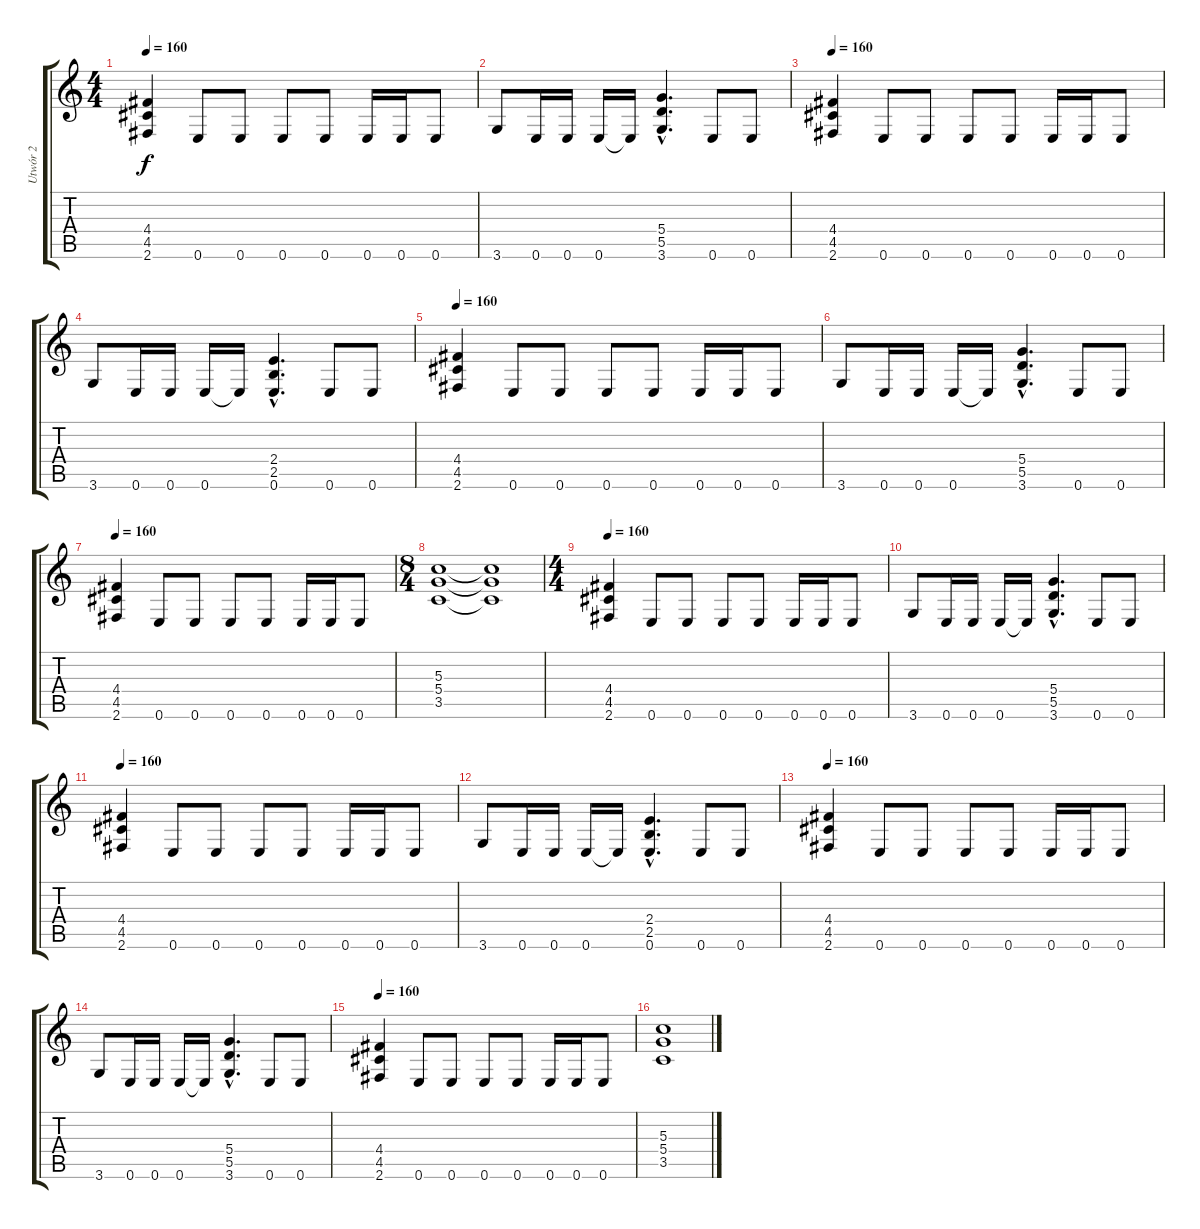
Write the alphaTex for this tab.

\track ("Utwór 2" "Utwór 2") {instrument distortionguitar}
\staff {score tabs}
\tuning (E4 B3 G3 D3 A2 E2) {hide}
\ts (4 4)
\tempo 160
\clef g2
\ks c
(4.4 4.5 2.6).4{dy f} 0.6.8 0.6.8 0.6.8 0.6.8 0.6.16 0.6.16 0.6.8 |
3.6.8 0.6.16 0.6.16 0.6.16 0.6{t}.16 (5.4{hac} 5.5{hac} 3.6{hac}).4{d} 0.6.8 0.6.8 |
\tempo 160
(4.4 4.5 2.6).4 0.6.8 0.6.8 0.6.8 0.6.8 0.6.16 0.6.16 0.6.8 |
3.6.8 0.6.16 0.6.16 0.6.16 0.6{t}.16 (2.4{hac} 2.5{hac} 0.6{hac}).4{d} 0.6.8 0.6.8 |
\tempo 160
(4.4 4.5 2.6).4 0.6.8 0.6.8 0.6.8 0.6.8 0.6.16 0.6.16 0.6.8 |
3.6.8 0.6.16 0.6.16 0.6.16 0.6{t}.16 (5.4{hac} 5.5{hac} 3.6{hac}).4{d} 0.6.8 0.6.8 |
\tempo 160
(4.4 4.5 2.6).4 0.6.8 0.6.8 0.6.8 0.6.8 0.6.16 0.6.16 0.6.8 |
\ts (8 4)
(5.3 5.4 3.5).1 (5.3{t} 5.4{t} 3.5{t}).1 |
\ts (4 4)
\tempo 160
(4.4 4.5 2.6).4 0.6.8 0.6.8 0.6.8 0.6.8 0.6.16 0.6.16 0.6.8 |
3.6.8 0.6.16 0.6.16 0.6.16 0.6{t}.16 (5.4{hac} 5.5{hac} 3.6{hac}).4{d} 0.6.8 0.6.8 |
\tempo 160
(4.4 4.5 2.6).4 0.6.8 0.6.8 0.6.8 0.6.8 0.6.16 0.6.16 0.6.8 |
3.6.8 0.6.16 0.6.16 0.6.16 0.6{t}.16 (2.4{hac} 2.5{hac} 0.6{hac}).4{d} 0.6.8 0.6.8 |
\tempo 160
(4.4 4.5 2.6).4 0.6.8 0.6.8 0.6.8 0.6.8 0.6.16 0.6.16 0.6.8 |
3.6.8 0.6.16 0.6.16 0.6.16 0.6{t}.16 (5.4{hac} 5.5{hac} 3.6{hac}).4{d} 0.6.8 0.6.8 |
\tempo 160
(4.4 4.5 2.6).4 0.6.8 0.6.8 0.6.8 0.6.8 0.6.16 0.6.16 0.6.8 |
(5.3 5.4 3.5).1
